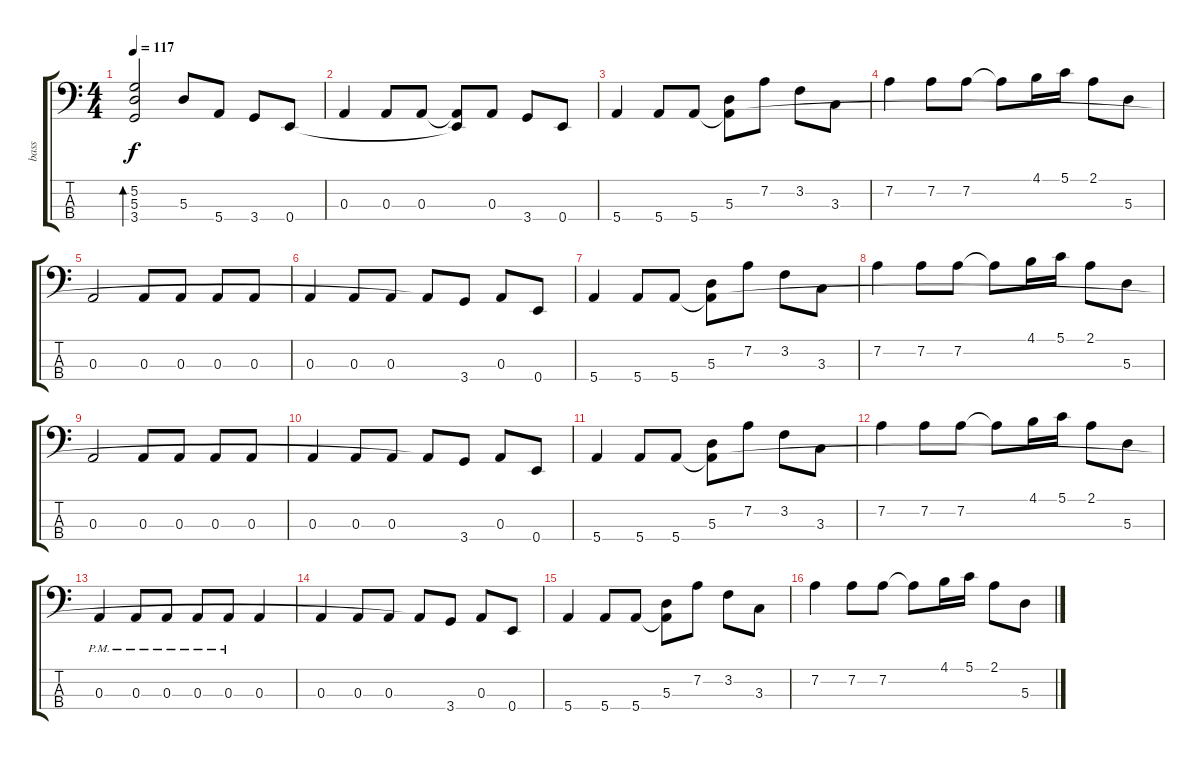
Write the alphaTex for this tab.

\track ("bass" "bass") {instrument electricguitarclean}
\staff {score tabs}
\tuning (G2 D2 A1 E1) {hide}
\ts (4 4)
\tempo 117
\clef f4
\ks c
(5.2 5.3 3.4).2{bd 120 dy f} 5.3.8 5.4.8 3.4.8 0.4.8 |
0.3.4 0.3.8 0.3.8 (0.3{t} 0.4{t}).8 0.3.8 3.4.8 0.4.8 |
5.4.4 5.4.8 5.4.8 (5.3 5.4{t}).8 7.2.8 3.2.8 3.3.8 |
7.2.4 7.2.8 7.2.8 7.2{t}.8 4.1.16 5.1.16 2.1.8 5.3.8 |
0.3.2 0.3.8 0.3.8 0.3.8 0.3.8 |
0.3.4 0.3.8 0.3.8 5.4{t}.8 3.4.8 0.3.8 0.4.8 |
5.4.4 5.4.8 5.4.8 (5.3 5.4{t}).8 7.2.8 3.2.8 3.3.8 |
7.2.4 7.2.8 7.2.8 7.2{t}.8 4.1.16 5.1.16 2.1.8 5.3.8 |
0.3.2 0.3.8 0.3.8 0.3.8 0.3.8 |
0.3.4 0.3.8 0.3.8 5.4{t}.8 3.4.8 0.3.8 0.4.8 |
5.4.4 5.4.8 5.4.8 (5.3 5.4{t}).8 7.2.8 3.2.8 3.3.8 |
7.2.4 7.2.8 7.2.8 7.2{t}.8 4.1.16 5.1.16 2.1.8 5.3.8 |
0.3{pm}.4 0.3{pm}.8 0.3{pm}.8 0.3{pm}.8 0.3{pm}.8 0.3.4 |
0.3.4 0.3.8 0.3.8 5.4{t}.8 3.4.8 0.3.8 0.4.8 |
5.4.4 5.4.8 5.4.8 (5.3 5.4{t}).8 7.2.8 3.2.8 3.3.8 |
7.2.4 7.2.8 7.2.8 7.2{t}.8 4.1.16 5.1.16 2.1.8 5.3.8
